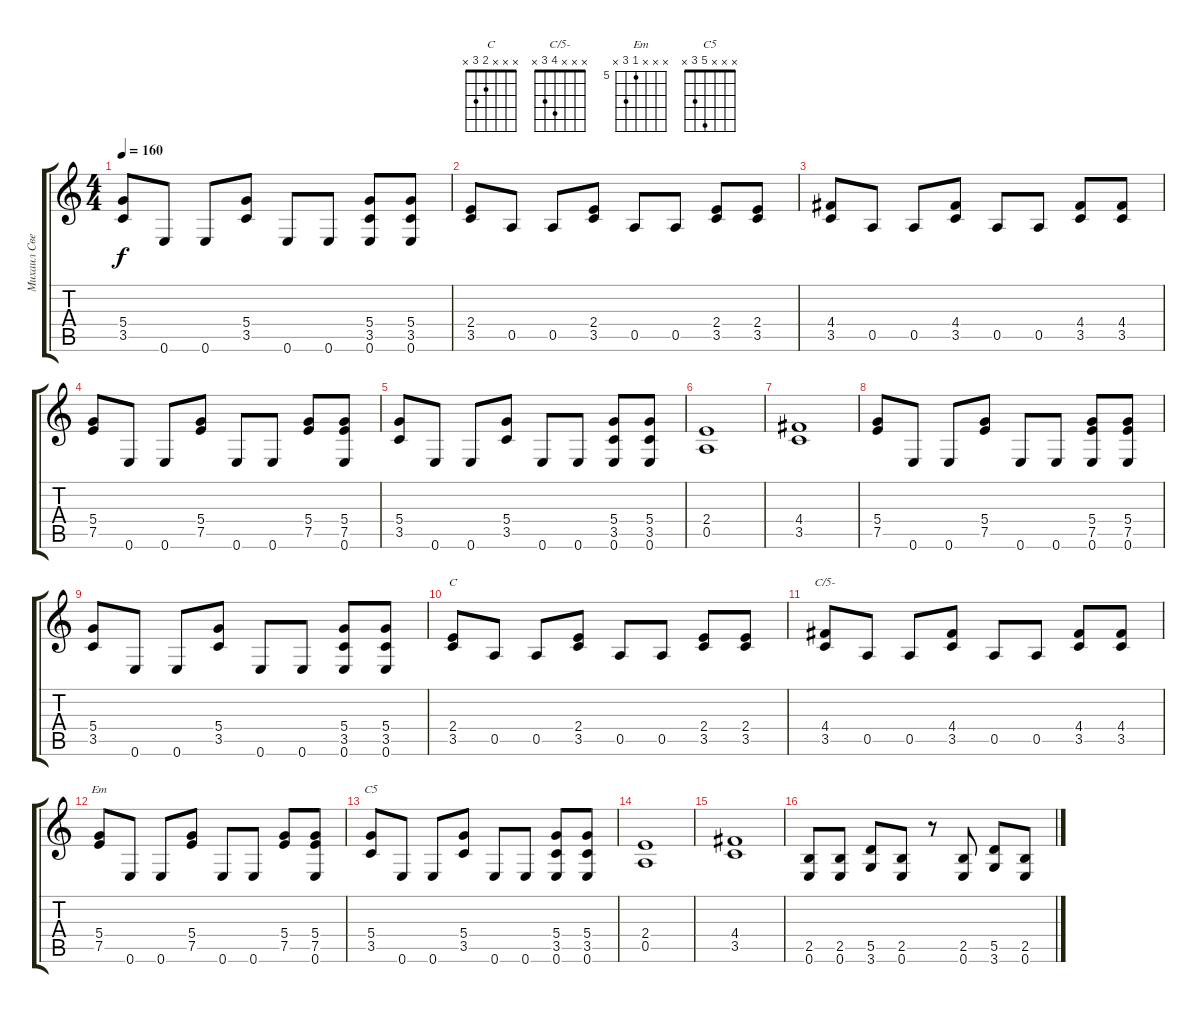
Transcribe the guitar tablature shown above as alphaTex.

\track ("Михаил Светлов" "Михаил Све") {instrument distortionguitar}
\staff {score tabs}
\tuning (E4 B3 G3 D3 A2 E2) {hide}
\chord ("C" x x x 2 3 x)
\chord ("C/5-" x x x 4 3 x)
\chord ("Em" x x x 5 7 x) {firstfret 5}
\chord ("C5" x x x 5 3 x)
\ts (4 4)
\tempo 160
\clef g2
\ks c
(5.4 3.5).8{dy f} 0.6.8 0.6.8 (5.4 3.5).8 0.6.8 0.6.8 (5.4 3.5 0.6).8 (5.4 3.5 0.6).8 |
(2.4 3.5).8 0.5.8 0.5.8 (2.4 3.5).8 0.5.8 0.5.8 (2.4 3.5).8 (2.4 3.5).8 |
(4.4 3.5).8 0.5.8 0.5.8 (4.4 3.5).8 0.5.8 0.5.8 (4.4 3.5).8 (4.4 3.5).8 |
(5.4 7.5).8 0.6.8 0.6.8 (5.4 7.5).8 0.6.8 0.6.8 (5.4 7.5).8 (5.4 7.5 0.6).8 |
(5.4 3.5).8 0.6.8 0.6.8 (5.4 3.5).8 0.6.8 0.6.8 (5.4 3.5 0.6).8 (5.4 3.5 0.6).8 |
(2.4 0.5).1 |
(4.4 3.5).1 |
(5.4 7.5).8 0.6.8 0.6.8 (5.4 7.5).8 0.6.8 0.6.8 (5.4 7.5 0.6).8 (5.4 7.5 0.6).8 |
(5.4 3.5).8 0.6.8 0.6.8 (5.4 3.5).8 0.6.8 0.6.8 (5.4 3.5 0.6).8 (5.4 3.5 0.6).8 |
(2.4 3.5).8{ch "C"} 0.5.8 0.5.8 (2.4 3.5).8 0.5.8 0.5.8 (2.4 3.5).8 (2.4 3.5).8 |
(4.4 3.5).8{ch "C/5-"} 0.5.8 0.5.8 (4.4 3.5).8 0.5.8 0.5.8 (4.4 3.5).8 (4.4 3.5).8 |
(5.4 7.5).8{ch "Em"} 0.6.8 0.6.8 (5.4 7.5).8 0.6.8 0.6.8 (5.4 7.5).8 (5.4 7.5 0.6).8 |
(5.4 3.5).8{ch "C5"} 0.6.8 0.6.8 (5.4 3.5).8 0.6.8 0.6.8 (5.4 3.5 0.6).8 (5.4 3.5 0.6).8 |
(2.4 0.5).1 |
(4.4 3.5).1 |
(2.5 0.6).8 (2.5 0.6).8 (5.5 3.6).8 (2.5 0.6).8 r.8 (2.5 0.6).8 (5.5 3.6).8 (2.5 0.6).8
